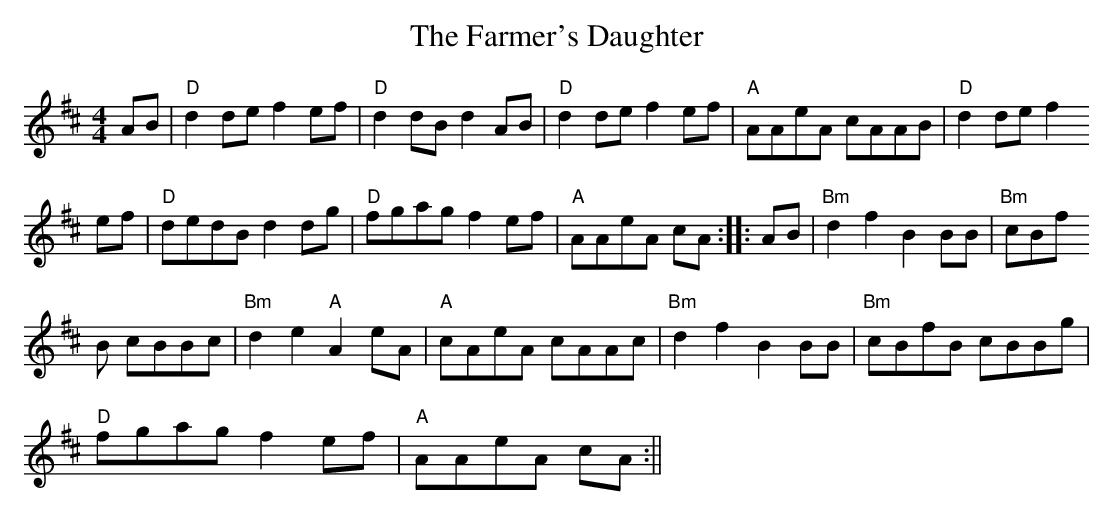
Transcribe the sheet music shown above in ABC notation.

X:1
T:Farmer's Daughter, The
M:4/4
L:1/8
K:D
AB|"D"d2 de f2 ef|"D"d2 dB d2 AB|"D"d2 de f2 ef|"A"AAeA cAAB|"D"d2 de f2
ef|"D"dedB d2 dg|"D"fgag f2 ef|"A"AAeA cA:||:AB|"Bm"d2 f2 B2 BB|"Bm"cBf
B cBBc|"Bm"d2 e2 "A"A2 eA|"A"cAeA cAAc|"Bm"d2 f2 B2 BB|"Bm"cBfB cBBg|"D"
fgag f2 ef|"A"AAeA cA:||
